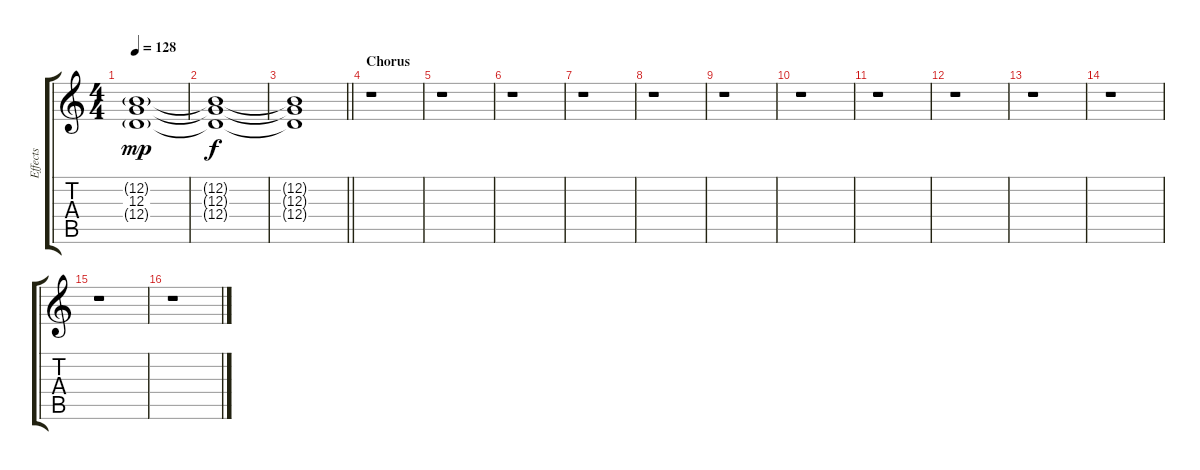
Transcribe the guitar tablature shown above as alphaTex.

\track ("Effects" "Effects") {instrument ocarina}
\staff {score tabs}
\tuning (E4 B3 G3 D3 A2 E2) {hide}
\ts (4 4)
\tempo 128
\clef g2
\ks c
(12.2{g} 12.3 12.4{g}).1{dy mp volume 8} |
(12.2{t} 12.3{t} 12.4{t}).1{dy f} |
\barLineRight lightlight
(12.2{t} 12.3{t} 12.4{t}).1 |
\section ("" "Chorus")
r.1 |
r.1 |
r.1 |
r.1 |
r.1 |
r.1 |
r.1 |
r.1 |
r.1 |
r.1 |
r.1 |
r.1 |
r.1
